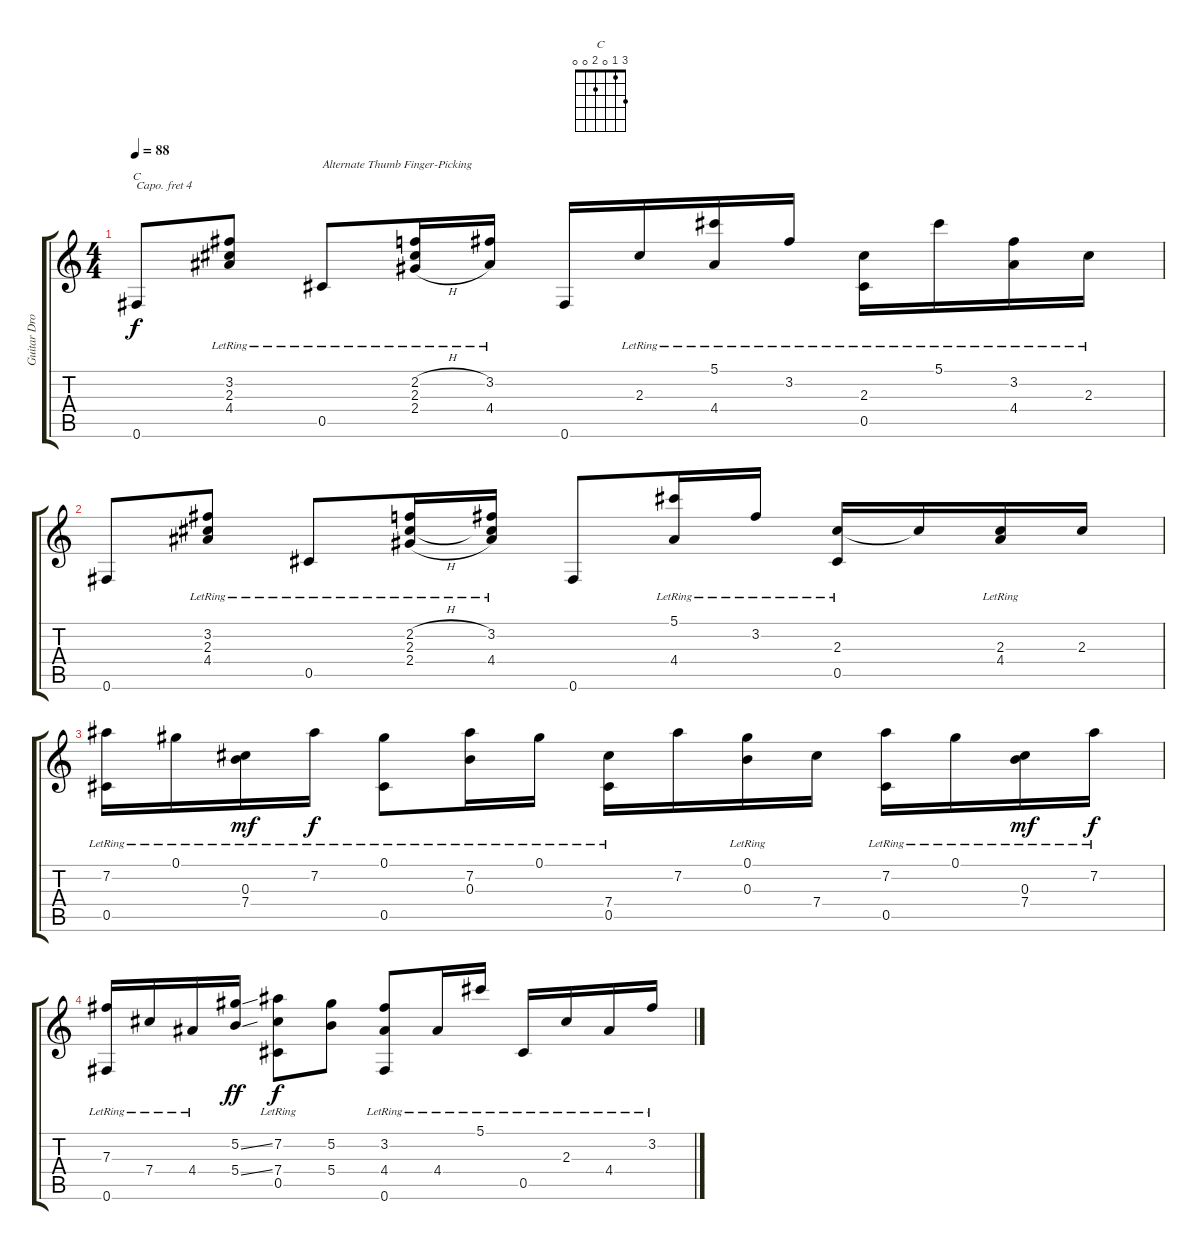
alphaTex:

\track ("Guitar Dropped D" "Guitar Dro") {instrument acousticguitarsteel}
\staff {score tabs}
\capo 4
\tuning (E4 B3 G3 D3 A2 D2) {hide}
\chord ("C" 3 1 0 2 0 0)
\ts (4 4)
\tempo 88
\clef g2
\ks c
0.6.8{ch "C" dy f} (3.2{lr} 2.3{lr} 4.4{lr}).8 0.5{lr}.8{txt "Alternate Thumb Finger-Picking"} (2.2{h} 2.3{lr} 2.4{h}).16 (3.2{lr} 4.4{lr}).16 0.6.16 2.3{lr}.16 (5.1{lr} 4.4{lr}).16 3.2{lr}.16 (2.3{lr} 0.5{lr}).16 5.1{lr}.16 (3.2{lr} 4.4{lr}).16 2.3{lr}.16 |
0.6.8 (3.2{lr} 2.3{lr} 4.4{lr}).8 0.5{lr}.8 (2.2{h} 2.3{lr} 2.4{h}).16 (3.2{lr} 2.3{t} 4.4{lr}).16 0.6.8 (5.1{lr} 4.4).16 3.2{lr}.16 (2.3 0.5{lr}).16 2.3{t}.16 (2.3{lr} 4.4{lr}).16 2.3.16 |
(7.2 0.5{lr}).16 0.1{lr}.16 (0.3{lr} 7.4{lr}).16{dy mf} 7.2{lr}.16{dy f} (0.1{lr} 0.5{lr}).8 (7.2 0.3{lr}).16 0.1{lr}.16 (7.4 0.5{lr}).16 7.2.16 (0.1{lr} 0.3{lr}).16 7.4.16 (7.2 0.5{lr}).16 0.1{lr}.16 (0.3{lr} 7.4{lr}).16{dy mf} 7.2{lr}.16{dy f} |
(7.3{lr} 0.6).16 7.4{lr}.16 4.4{lr}.16 (5.2{ss} 5.4{ss}).16{dy ff} (7.2 7.4 0.5{lr}).8{dy f} (5.2 5.4).8 (3.2{lr} 4.4{lr} 0.6).8 4.4{lr}.16 5.1{lr}.16 0.5{lr}.16 2.3{lr}.16 4.4{lr}.16 3.2{lr}.16
